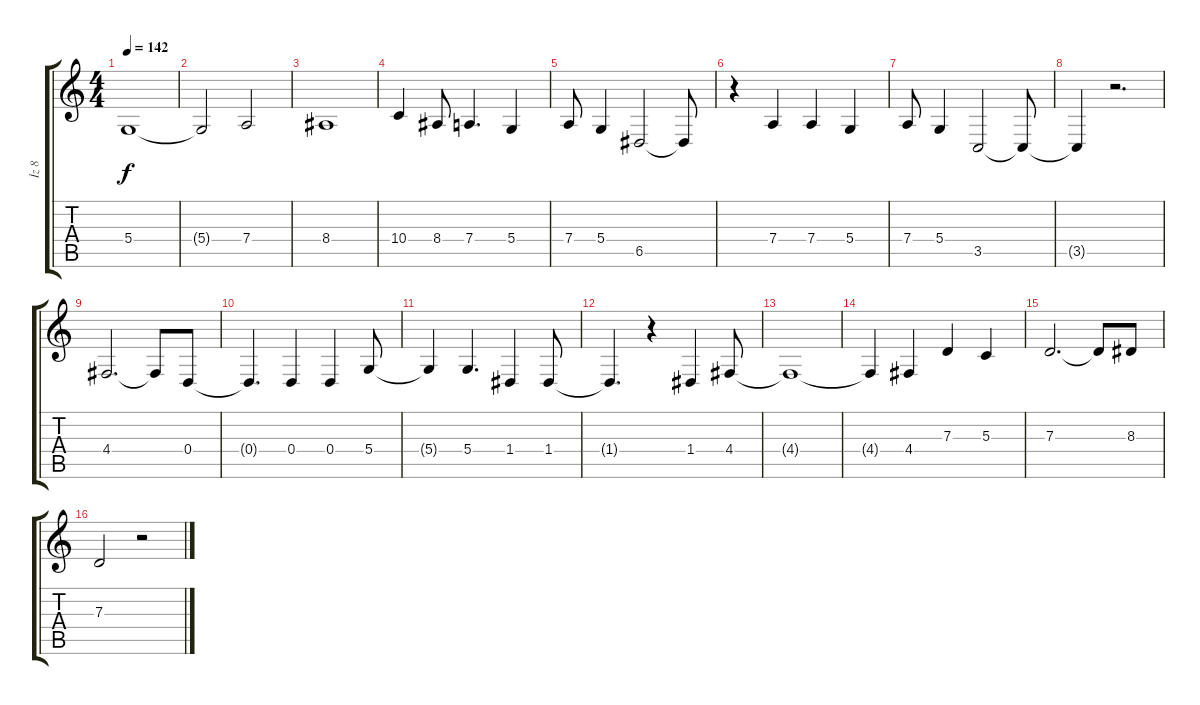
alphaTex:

\track ("İz 8" "İz 8") {instrument cello}
\staff {score tabs}
\tuning (E4 B3 G3 D3 A2 E2) {hide}
\ts (4 4)
\tempo 142
\clef g2
\ks c
5.4.1{dy f} |
5.4{t}.2 7.4.2 |
8.4.1 |
10.4.4 8.4.8 7.4.4{d} 5.4.4 |
7.4.8 5.4.4 6.5.2 6.5{t}.8 |
r.4 7.4.4 7.4.4 5.4.4 |
7.4.8 5.4.4 3.5.2 3.5{t}.8 |
3.5{t}.4 r.2{d} |
4.4.2{d} 4.4{t}.8 0.4.8 |
0.4{t}.4{d} 0.4.4 0.4.4 5.4.8 |
5.4{t}.4 5.4.4{d} 1.4.4 1.4.8 |
1.4{t}.4{d} r.4 1.4.4 4.4.8 |
4.4{t}.1 |
4.4{t}.4 4.4.4 7.3.4 5.3.4 |
7.3.2{d} 7.3{t}.8 8.3.8 |
7.3.2 r.2
